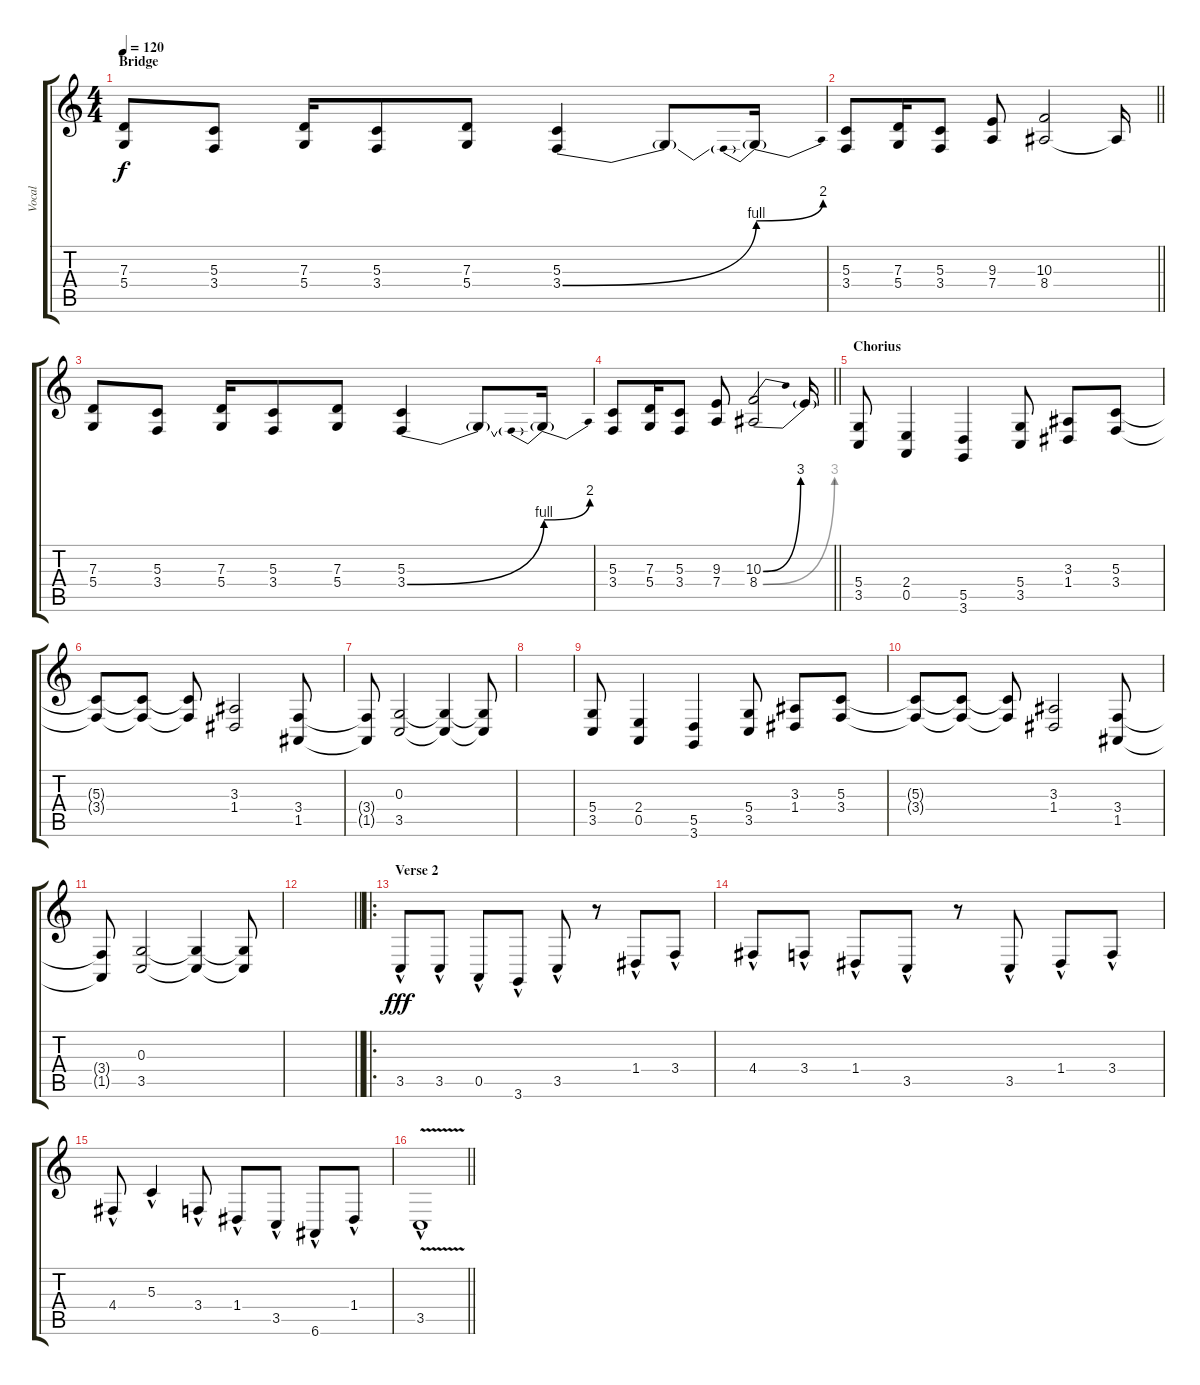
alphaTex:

\track ("Vocal" "Vocal") {instrument orchestralharp}
\staff {score tabs}
\tuning (E4 B3 G3 D3 A2 E2) {hide}
\ts (4 4)
\section ("" "Bridge")
\tempo 120
\clef g2
\ks c
(7.3 5.4).8{dy f} (5.3 3.4).8 (7.3 5.4).16 (5.3 3.4).8 (7.3 5.4).8 (5.3 3.4{be (bend 0 0 60 4)}).4 3.4{t}.8 3.4{be (prebendbend 0 4 60 8) t}.16 |
\barLineRight lightlight
(5.3 3.4).8 (7.3 5.4).16 (5.3 3.4).8 (9.3 7.4).8 (10.3 8.4).2 8.4{t}.16 |
(7.3 5.4).8 (5.3 3.4).8 (7.3 5.4).16 (5.3 3.4).8 (7.3 5.4).8 (5.3 3.4{be (bend 0 0 60 4)}).4 3.4{t}.8 3.4{be (prebendbend 0 4 60 8) t}.16 |
\barLineRight lightlight
(5.3 3.4).8 (7.3 5.4).16 (5.3 3.4).8 (9.3 7.4).8 (10.3{be (bend 0 0 60 12)} 8.4{be (bend 0 0 60 12)}).2 8.4{t}.16 |
\section ("" "Chorius")
(5.4 3.5).8 (2.4 0.5).4 (5.5 3.6).4 (5.4 3.5).8 (3.3 1.4).8 (5.3 3.4).8 |
(5.3{t} 3.4{t}).8 (5.3{t} 3.4{t}).8 (5.3{t} 3.4{t}).8 (3.3 1.4).2 (3.4 1.5).8 |
(3.4{t} 1.5{t}).8 (0.3 3.5).2 (0.3{t} 3.5{t}).4 (0.3{t} 3.5{t}).8 |
|
(5.4 3.5).8 (2.4 0.5).4 (5.5 3.6).4 (5.4 3.5).8 (3.3 1.4).8 (5.3 3.4).8 |
(5.3{t} 3.4{t}).8 (5.3{t} 3.4{t}).8 (5.3{t} 3.4{t}).8 (3.3 1.4).2 (3.4 1.5).8 |
(3.4{t} 1.5{t}).8 (0.3 3.5).2 (0.3{t} 3.5{t}).4 (0.3{t} 3.5{t}).8 |
\barLineRight lightlight
|
\ro
\section ("" "Verse 2")
3.5{hac}.8{dy fff} 3.5{hac}.8 0.5{hac}.8 3.6{hac}.8 3.5{hac}.8 r.8 1.4{hac}.8 3.4{hac}.8 |
4.4{hac}.8 3.4{hac}.8 1.4{hac}.8 3.5{hac}.8 r.8 3.5{hac}.8 1.4{hac}.8 3.4{hac}.8 |
4.4{hac}.8 5.3{hac}.4 3.4{hac}.8 1.4{hac}.8 3.5{hac}.8 6.6{hac}.8 1.4{hac}.8 |
\barLineRight lightlight
3.5{v hac}.1
